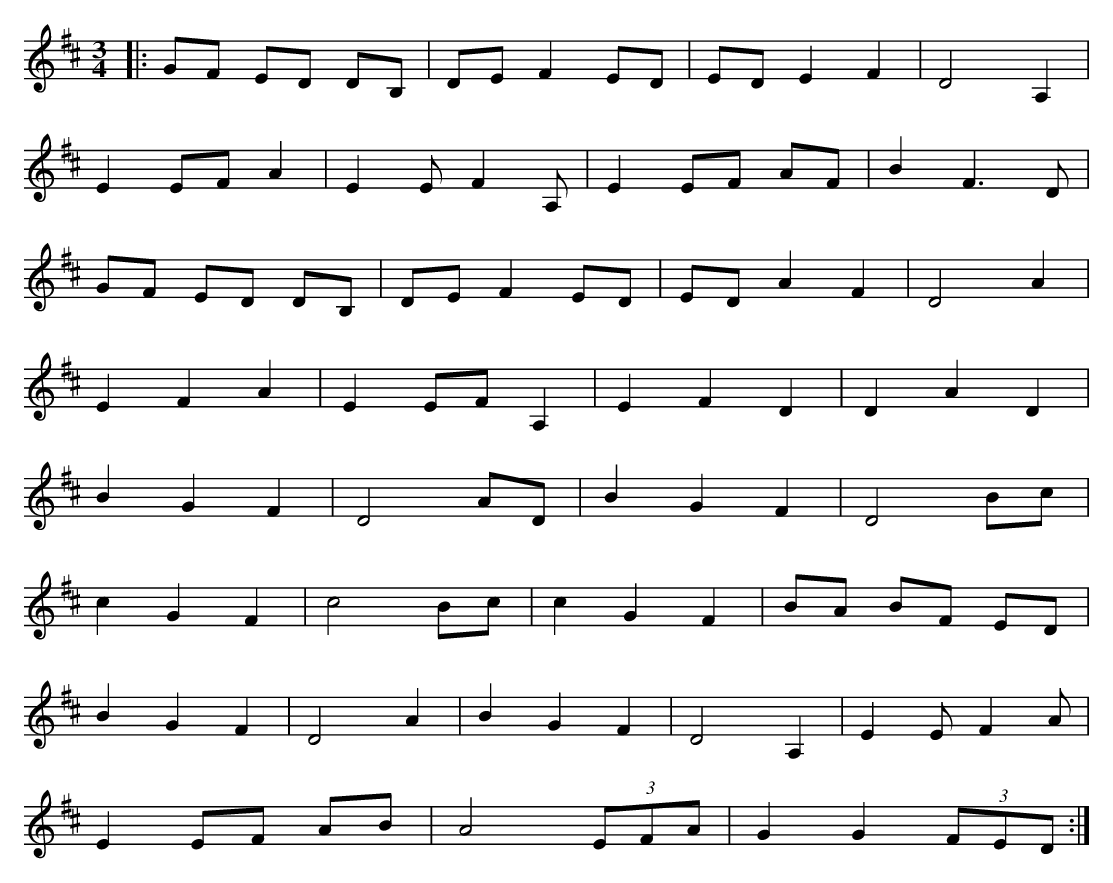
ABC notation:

X:1
M:3/4
K:D
|:GF ED DB,|DE F2 ED|ED E2 F2|D4 A,2|
E2 EF A2|E2 E F2 A,|E2 EF AF|B2 F3D|
GF ED DB,|DE F2 ED|ED A2 F2|D4 A2|
E2 F2 A2|E2 EF A,2|E2 F2 D2|D2 A2 D2|
B2 G2 F2|D4 AD|B2 G2 F2|D4 Bc|
c2 G2 F2|c4 Bc|c2 G2 F2|BA BF ED|
B2 G2 F2|D4 A2|B2 G2 F2|D4 A,2|E2 E F2A|
E2 EF AB|A4 (3EFA|G2 G2 (3 FED:|
